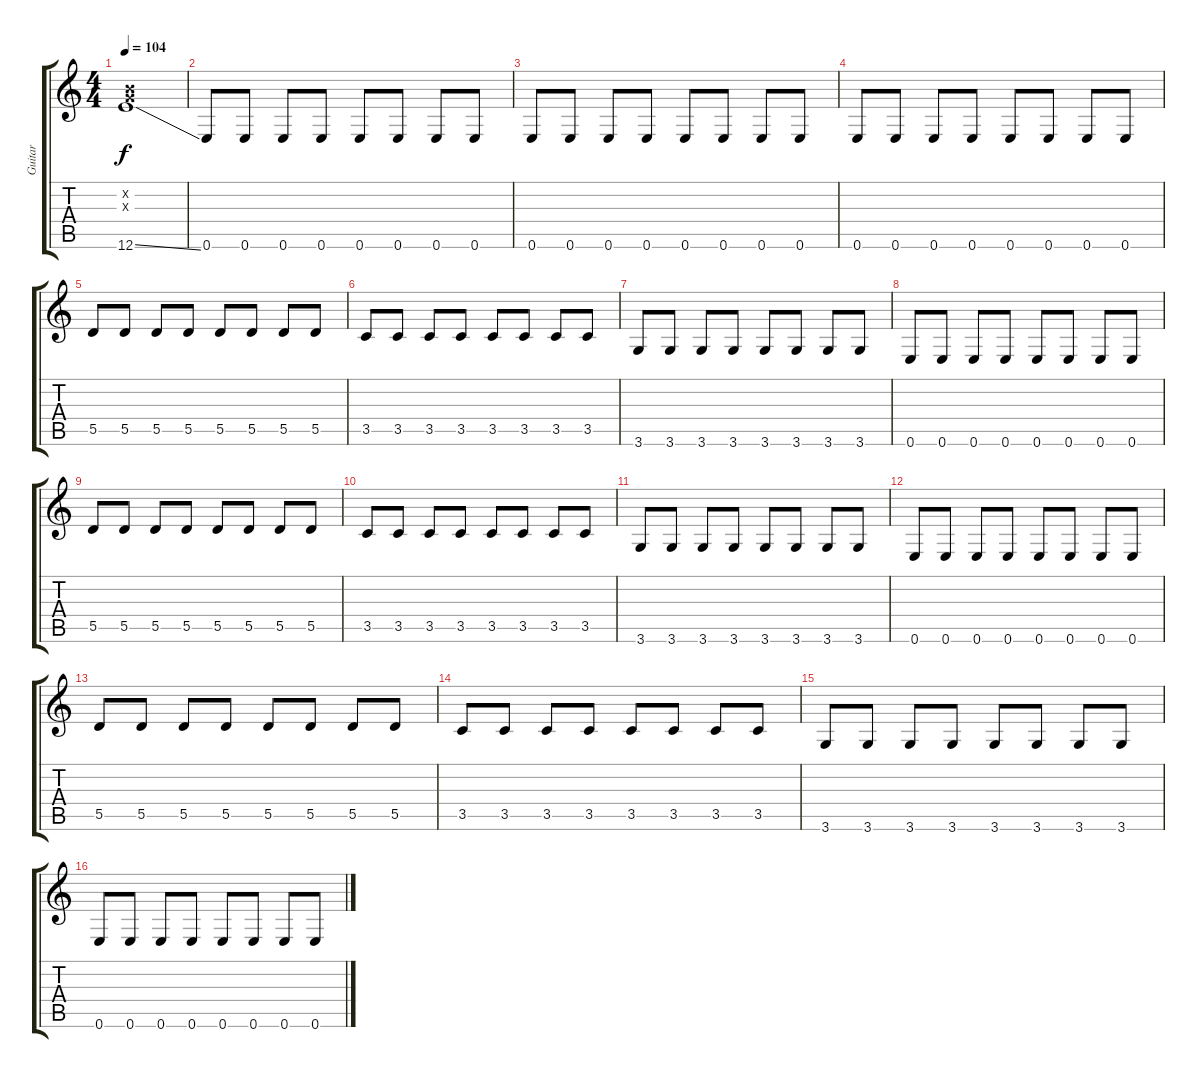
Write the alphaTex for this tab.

\track ("Guitar" "Guitar") {instrument overdrivenguitar}
\staff {score tabs}
\tuning (E4 B3 G3 D3 A2 E2) {hide}
\ts (4 4)
\tempo 104
\clef g2
\ks c
(0.2{x} 0.3{x} 12.6{ss}).1{dy f} |
0.6.8 0.6.8 0.6.8 0.6.8 0.6.8 0.6.8 0.6.8 0.6.8 |
0.6.8 0.6.8 0.6.8 0.6.8 0.6.8 0.6.8 0.6.8 0.6.8 |
0.6.8 0.6.8 0.6.8 0.6.8 0.6.8 0.6.8 0.6.8 0.6.8 |
5.5.8 5.5.8 5.5.8 5.5.8 5.5.8 5.5.8 5.5.8 5.5.8 |
3.5.8 3.5.8 3.5.8 3.5.8 3.5.8 3.5.8 3.5.8 3.5.8 |
3.6.8 3.6.8 3.6.8 3.6.8 3.6.8 3.6.8 3.6.8 3.6.8 |
0.6.8 0.6.8 0.6.8 0.6.8 0.6.8 0.6.8 0.6.8 0.6.8 |
5.5.8 5.5.8 5.5.8 5.5.8 5.5.8 5.5.8 5.5.8 5.5.8 |
3.5.8 3.5.8 3.5.8 3.5.8 3.5.8 3.5.8 3.5.8 3.5.8 |
3.6.8 3.6.8 3.6.8 3.6.8 3.6.8 3.6.8 3.6.8 3.6.8 |
0.6.8 0.6.8 0.6.8 0.6.8 0.6.8 0.6.8 0.6.8 0.6.8 |
5.5.8 5.5.8 5.5.8 5.5.8 5.5.8 5.5.8 5.5.8 5.5.8 |
3.5.8 3.5.8 3.5.8 3.5.8 3.5.8 3.5.8 3.5.8 3.5.8 |
3.6.8 3.6.8 3.6.8 3.6.8 3.6.8 3.6.8 3.6.8 3.6.8 |
0.6.8 0.6.8 0.6.8 0.6.8 0.6.8 0.6.8 0.6.8 0.6.8
